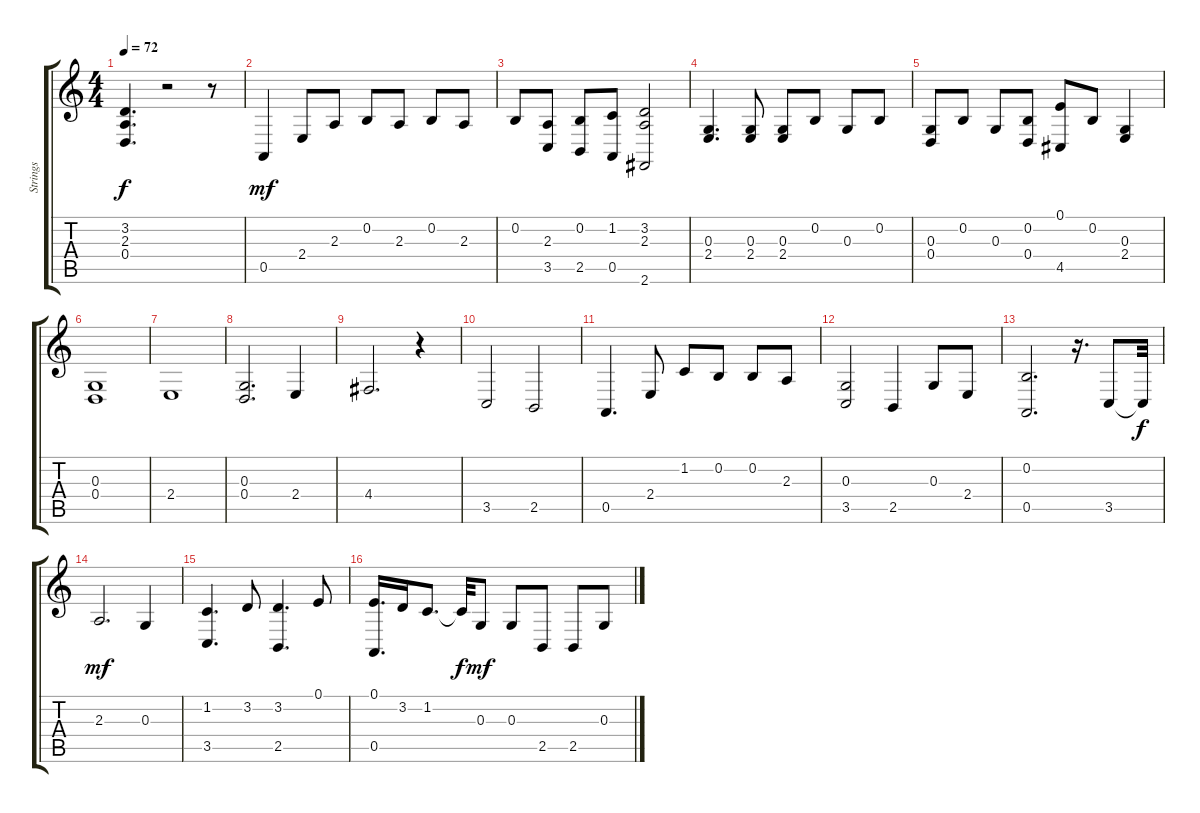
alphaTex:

\track ("Strings" "Strings") {instrument stringensemble1}
\staff {score tabs}
\tuning (E4 B3 G3 D3 A2 E2) {hide}
\ts (4 4)
\tempo 72
\clef g2
\ks c
(3.2{t} 2.3{t} 0.4{t}).4{d dy f} r.2 r.8 |
0.5.4{dy mf} 2.4.8 2.3.8 0.2.8 2.3.8 0.2.8 2.3.8 |
0.2.8 (2.3 3.5).8 (0.2 2.5).8 (1.2 0.5).8 (3.2 2.3 2.6).2 |
(0.3 2.4).4{d} (0.3 2.4).8 (0.3 2.4).8 0.2.8 0.3.8 0.2.8 |
(0.3 0.4).8 0.2.8 0.3.8 (0.2 0.4).8 (0.1 4.5).8 0.2.8 (0.3 2.4).4 |
(0.3 0.4).1 |
2.4.1 |
(0.3 0.4).2{d} 2.4.4 |
4.4.2{d} r.4 |
3.5.2 2.5.2 |
0.5.4{d} 2.4.8 1.2.8 0.2.8 0.2.8 2.3.8 |
(0.3 3.5).2 2.5.4 0.3.8 2.4.8 |
(0.2 0.5).2{d} r.16{d} 3.5.8 3.5{t}.32{dy f} |
2.3.2{d dy mf} 0.3.4 |
(1.2 3.5).4{d} 3.2.8 (3.2 2.5).4{d} 0.1.8 |
(0.1 0.5).16{d} 3.2.16 1.2.8{d} 1.2{t}.32{dy f} 0.3.8{dy mf} 0.3.8 2.5.8 2.5.8 0.3.8
